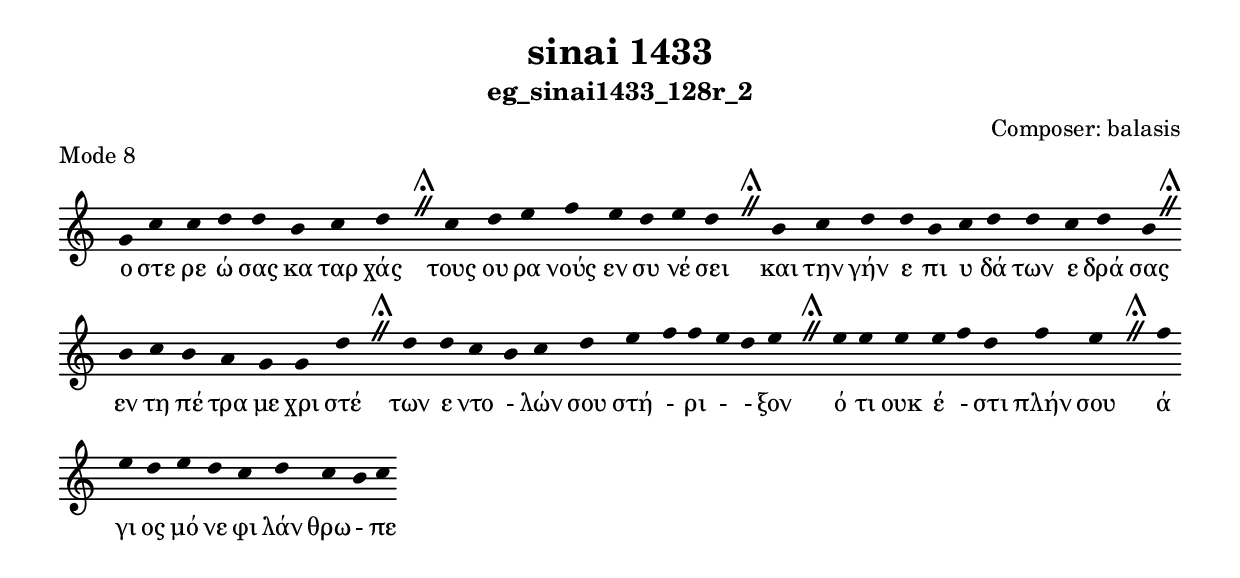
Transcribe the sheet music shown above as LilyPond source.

\include "gregorian.ly"

	\header {
 	  title = "sinai 1433"
	  subtitle = "eg_sinai1433_128r_2"
	  composer = "Composer: balasis"
	  piece = "Mode 8"
	}

	chant = {
	  g'4 c''4 c''4 d''4 d''4 b'4 c''4 d''4 \divisioMaior
 c''4 d''4 e''4 f''4 e''4 d''4 e''4 d''4 \divisioMaior
 b'4 c''4 d''4 d''4 b'4 c''4 d''4 d''4 c''4 d''4 b'4 \divisioMaior
 b'4 c''4 b'4 a'4 g'4 g'4 d''4 \divisioMaior
 d''4 d''4 c''4 b'4 c''4 d''4 e''4 f''4 f''4 e''4 d''4 e''4 \divisioMaior
 e''4 e''4 e''4 e''4 f''4 d''4 f''4 e''4 \divisioMaior
 f''4 e''4 d''4 e''4 d''4 c''4 d''4 c''4 b'4 c''4\finalis
	}

	verba = \lyricmode {ο στε ρε ώ σας κα ταρ χάς 
τους ου ρα νούς εν συ νέ σει 
και την γήν ε πι υ δά των ε δρά σας 
εν τη πέ τρα με χρι στέ 
των ε ντο - λών σου στή - ρι -  - ξον 
ό τι ουκ έ - στι πλήν σου 
ά γι ος μό νε φι λάν θρω - πε 
	}


	\score {
	  \new Staff <<
	  \new Voice = "melody" \chant
	  \new Lyrics = "one" \lyricsto melody \verba
	  >>
	  \layout {
	    \context {
	      \Staff
	      \remove "Time_signature_engraver"
	      \remove "Bar_engraver"
	    }
	    \context {
	      \Voice
	      \remove "Stem_engraver"
	    }
	  }
	}